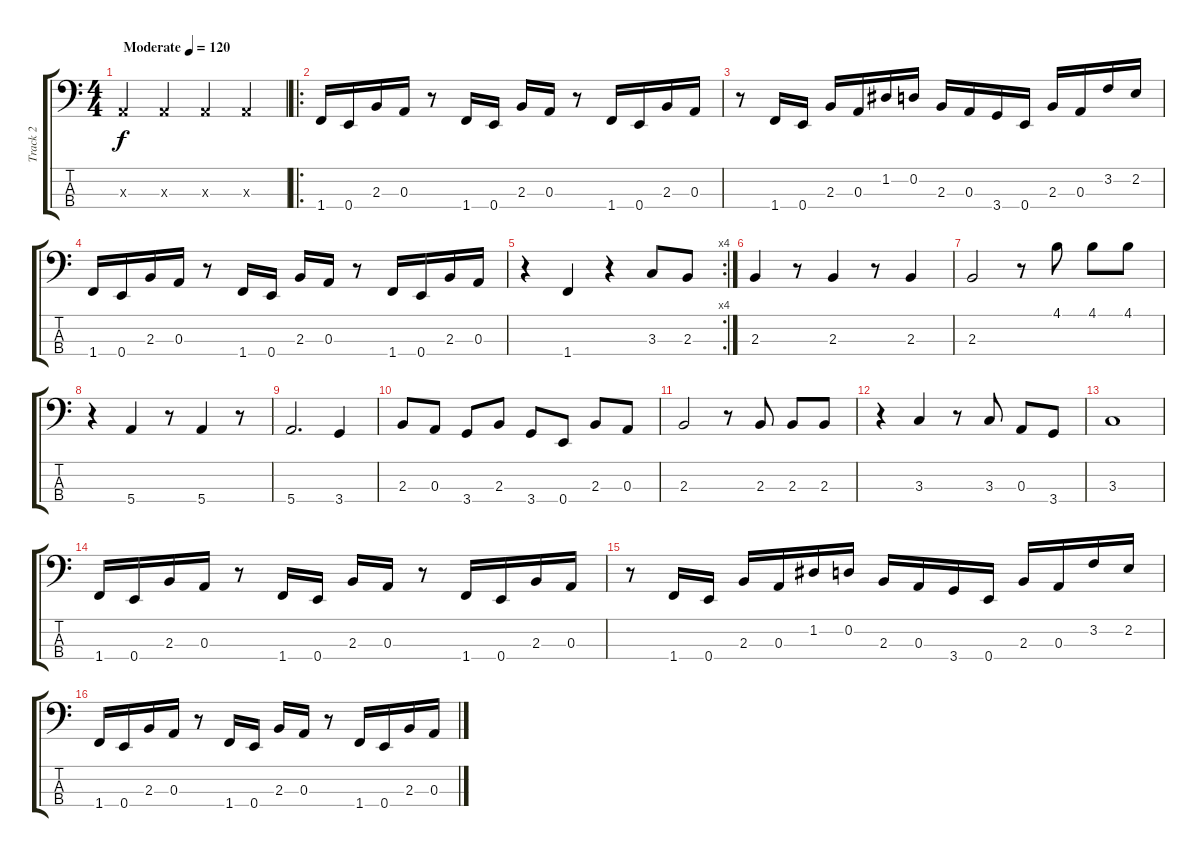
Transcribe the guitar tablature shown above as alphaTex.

\track ("Track 2" "Track 2") {instrument electricbassfinger}
\staff {score tabs}
\tuning (G2 D2 A1 E1) {hide}
\ts (4 4)
\tempo (120 "Moderate")
\clef f4
\ks c
0.3{x}.4{dy f instrument electricbassfinger} 0.3{x}.4 0.3{x}.4 0.3{x}.4 |
\ro
1.4.16 0.4.16 2.3.16 0.3.16 r.8 1.4.16 0.4.16 2.3.16 0.3.16 r.8 1.4.16 0.4.16 2.3.16 0.3.16 |
r.8 1.4.16 0.4.16 2.3.16 0.3.16 1.2.16 0.2.16 2.3.16 0.3.16 3.4.16 0.4.16 2.3.16 0.3.16 3.2.16 2.2.16 |
1.4.16 0.4.16 2.3.16 0.3.16 r.8 1.4.16 0.4.16 2.3.16 0.3.16 r.8 1.4.16 0.4.16 2.3.16 0.3.16 |
\rc 4
r.4 1.4.4 r.4 3.3.8 2.3.8 |
2.3.4 r.8 2.3.4 r.8 2.3.4 |
2.3.2 r.8 4.1.8 4.1.8 4.1.8 |
r.4 5.4.4 r.8 5.4.4 r.8 |
5.4.2{d} 3.4.4 |
2.3.8 0.3.8 3.4.8 2.3.8 3.4.8 0.4.8 2.3.8 0.3.8 |
2.3.2 r.8 2.3.8 2.3.8 2.3.8 |
r.4 3.3.4 r.8 3.3.8 0.3.8 3.4.8 |
3.3.1 |
1.4.16 0.4.16 2.3.16 0.3.16 r.8 1.4.16 0.4.16 2.3.16 0.3.16 r.8 1.4.16 0.4.16 2.3.16 0.3.16 |
r.8 1.4.16 0.4.16 2.3.16 0.3.16 1.2.16 0.2.16 2.3.16 0.3.16 3.4.16 0.4.16 2.3.16 0.3.16 3.2.16 2.2.16 |
1.4.16 0.4.16 2.3.16 0.3.16 r.8 1.4.16 0.4.16 2.3.16 0.3.16 r.8 1.4.16 0.4.16 2.3.16 0.3.16
